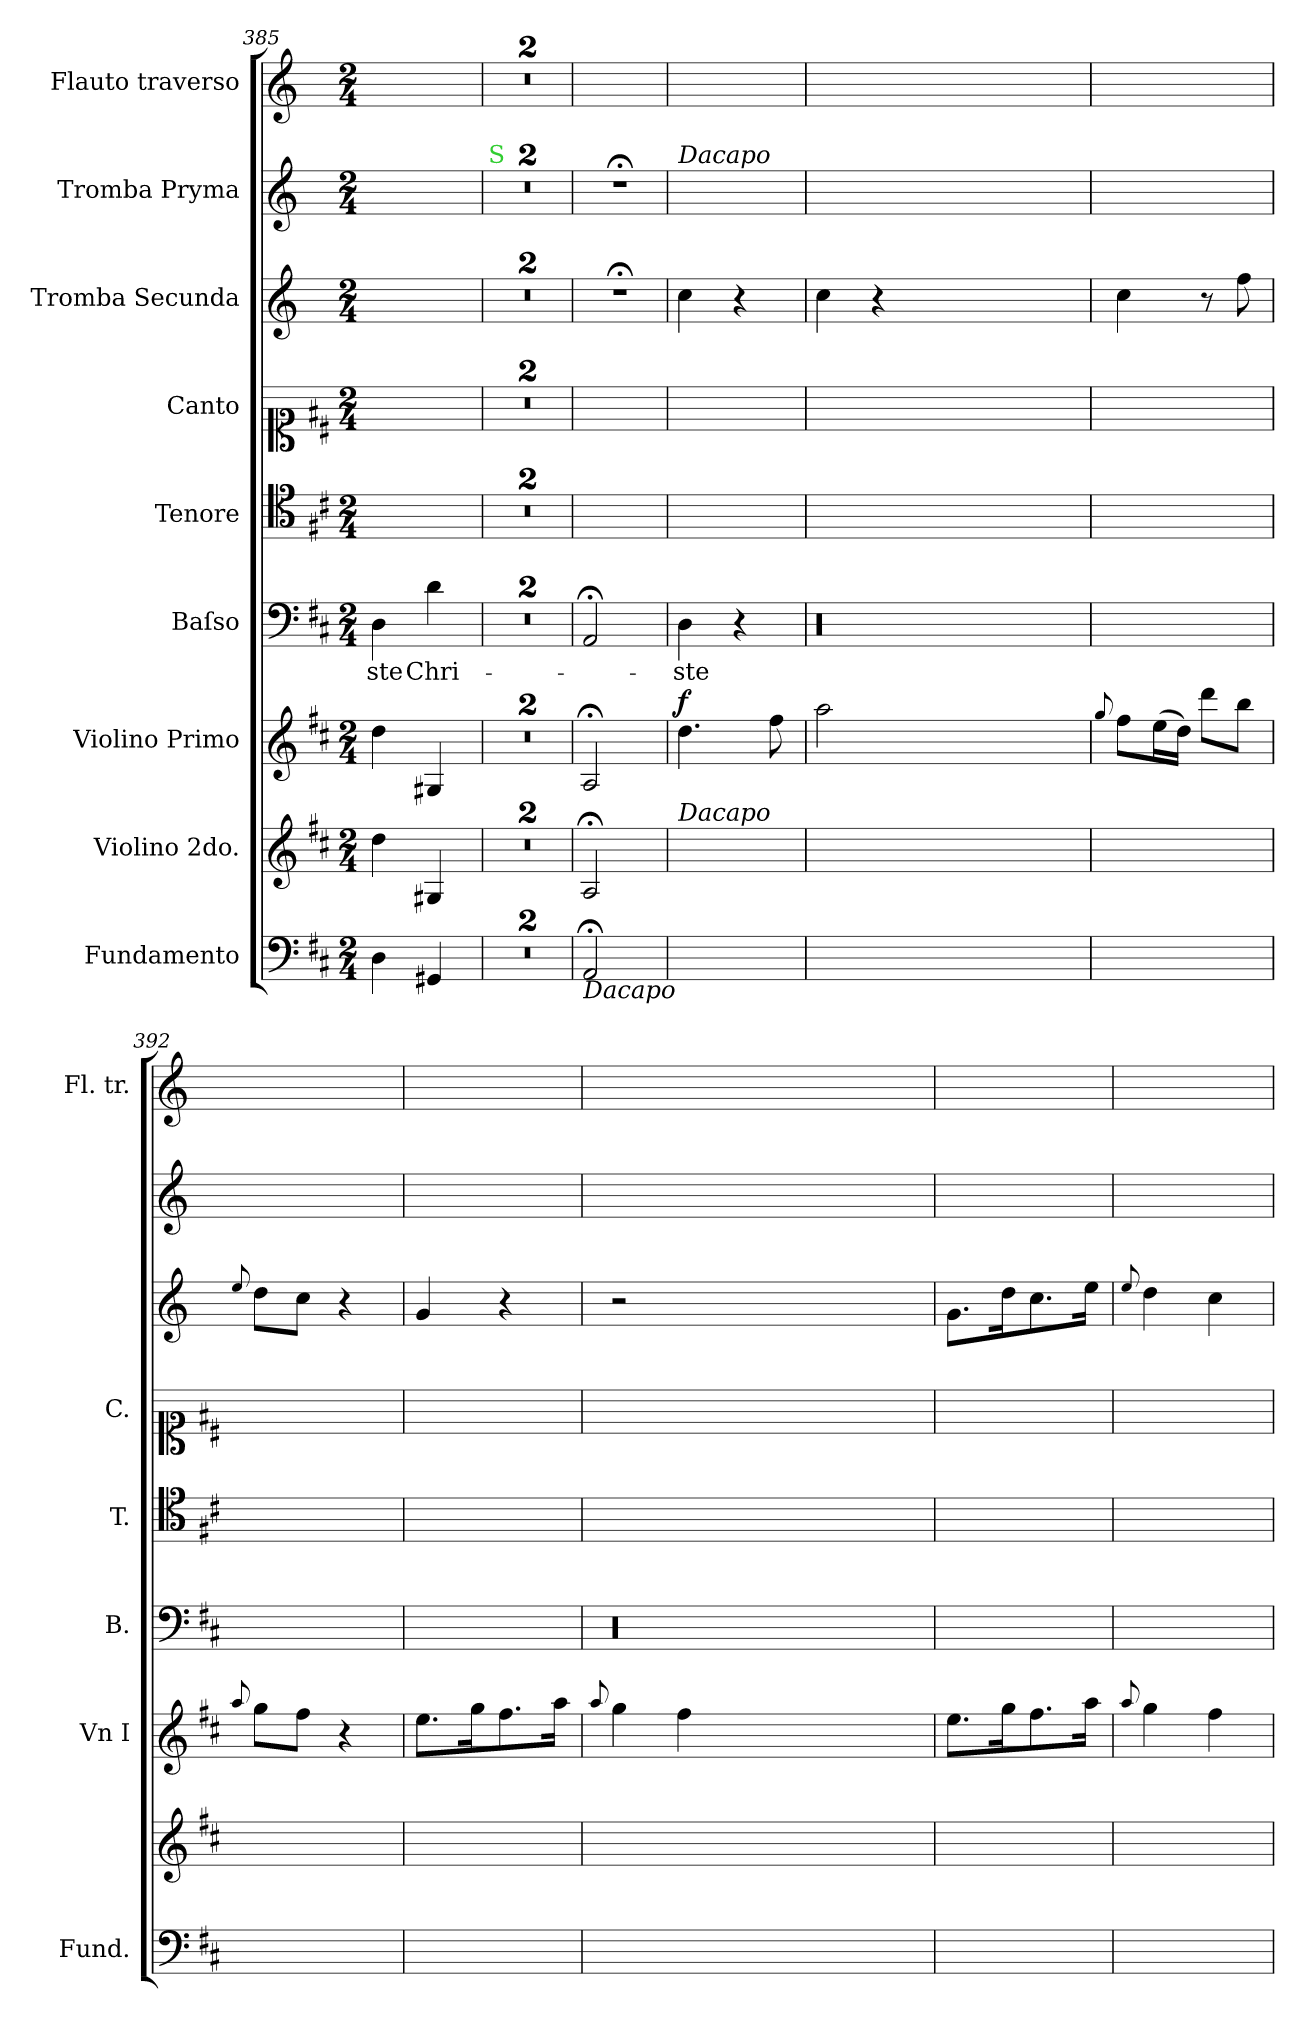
**kern	**kern	**kern	**dynam	**kern	**text	**kern	**kern	**kern	**kern	**kern
*part9	*part8	*part7	*part7	*part6	*part6	*part5	*part4	*part3	*part2	*part1
*staff9	*staff8	*staff7	*staff7	*staff6	*staff6	*staff5	*staff4	*staff3	*staff2	*staff1
*I"Fundamento	*I"Violino 2do.	*I"Violino Primo	*	*I"Baſso	*	*I"Tenore	*I"Canto	*I"Tromba Secunda	*I"Tromba Pryma	*I"Flauto traverso
*I'Fund.	*	*I'Vn I	*	*I'B.	*	*I'T.	*I'C.	*	*	*I'Fl. tr.
*clefF4	*clefG2	*clefG2	*	*clefF4	*	*clefC4	*clefC1	*clefG2	*clefG2	*clefG2
*	*	*	*	*	*	*	*	*ITrd-1c-2	*ITrd-1c-2	*
*k[f#c#]	*k[f#c#]	*k[f#c#]	*	*k[f#c#]	*	*k[f#c#]	*k[f#c#]	*k[f#c#]	*k[f#c#]	*k[]
*M2/4	*M2/4	*M2/4	*	*M2/4	*	*M2/4	*M2/4	*M2/4	*M2/4	*M2/4
=385	=385	=385	=385	=385	=385	=385	=385	=385	=385	=385
4D\	4dd\	4dd\	.	4D\	-ste	2ryy	2ryy	2ryy	2ryy	2ryy
4GG#X/	4G#X/	4G#X/	.	4d\	Chri-	.	.	.	.	.
=386	=386	=386	=386	=386	=386	=386	=386	=386	=386	=386
!	!	!	!	!	!	!	!	!	!LO:TX:a:color=limegreen:t=S	!
2ryy	2ryy	2ryy	.	2ryy	.	2ryy	2ryy	2ryy	2ryy	2ryy
=387	=387	=387	=387	=387	=387	=387	=387	=387	=387	=387
2ryy	2ryy	2ryy	.	2ryy	.	2ryy	2ryy	2ryy	2r	2ryy
=388	=388	=388	=388	=388	=388	=388	=388	=388	=388	=388
!LO:TX:b:i:t=Dacapo	!	!	!	!	!	!	!	!	!	!
2AA;</	2A;</	2A;</	.	2AA;</	.	2ryy	2ryy	2r;<	2r;<	2ryy
=389	=389	=389	=389	=389	=389	=389	=389	=389	=389	=389
!	!	!	!	!	!	!	!	!	!LO:TX:a:i:t=Dacapo	!
!	!LO:TX:a:i:t=Dacapo	!	!	!	!	!	!	!	!	!
!	!	!	!LO:DY:a	!	!	!	!	!	!	!
2ryy	2ryy	4.dd\	f	4D\	-ste	2ryy	2ryy	4dd\	2ryy	2ryy
.	.	.	.	4r	.	.	.	4r	.	.
.	.	8ff#\	.	.	.	.	.	.	.	.
=390	=390	=390	=390	=390	=390	=390	=390	=390	=390	=390
!	!	!	!	!LO:N:vis=00	!	!	!	!	!	!
2ryy	2ryy	2aa\	.	0r	.	2ryy	2ryy	4dd\	2ryy	2ryy
.	.	.	.	.	.	.	.	4r	.	.
1.ryy	1.ryy	1.ryy	.	.	.	1.ryy	1.ryy	1.ryy	1.ryy	1.ryy
=391	=391	=391	=391	=391	=391	=391	=391	=391	=391	=391
.	.	8qqgg/	.	.	.	.	.	.	.	.
2ryy	2ryy	8ff#\L	.	2ryy	.	2ryy	2ryy	4dd\	2ryy	2ryy
.	.	(16ee\L	.	.	.	.	.	.	.	.
.	.	16dd\JJ)	.	.	.	.	.	.	.	.
.	.	8ddd\L	.	.	.	.	.	8r	.	.
.	.	8bb\J	.	.	.	.	.	8gg\	.	.
=392	=392	=392	=392	=392	=392	=392	=392	=392	=392	=392
.	.	8qqaa/	.	.	.	.	.	8qqff#/	.	.
2ryy	2ryy	8gg\L	.	2ryy	.	2ryy	2ryy	8ee\L	2ryy	2ryy
.	.	8ff#\J	.	.	.	.	.	8dd\J	.	.
.	.	4r	.	.	.	.	.	4r	.	.
=393	=393	=393	=393	=393	=393	=393	=393	=393	=393	=393
2ryy	2ryy	8.ee\L	.	2ryy	.	2ryy	2ryy	4a/	2ryy	2ryy
.	.	16gg\K	.	.	.	.	.	.	.	.
.	.	8.ff#\	.	.	.	.	.	4r	.	.
.	.	16aa\Jk	.	.	.	.	.	.	.	.
=394	=394	=394	=394	=394	=394	=394	=394	=394	=394	=394
.	.	8qqaa/	.	.	.	.	.	.	.	.
!	!	!	!	!LO:N:vis=00	!	!	!	!	!	!
2ryy	2ryy	4gg\	.	0r	.	2ryy	2ryy	2r	2ryy	2ryy
.	.	4ff#\	.	.	.	.	.	.	.	.
1.ryy	1.ryy	1.ryy	.	.	.	1.ryy	1.ryy	1.ryy	1.ryy	1.ryy
=395	=395	=395	=395	=395	=395	=395	=395	=395	=395	=395
2ryy	2ryy	8.ee\L	.	2ryy	.	2ryy	2ryy	8.a\L	2ryy	2ryy
.	.	16gg\K	.	.	.	.	.	16ee\K	.	.
.	.	8.ff#\	.	.	.	.	.	8.dd\	.	.
.	.	16aa\Jk	.	.	.	.	.	16ff#\Jk	.	.
=396	=396	=396	=396	=396	=396	=396	=396	=396	=396	=396
.	.	8qqaa/	.	.	.	.	.	8qqff#/	.	.
2ryy	2ryy	4gg\	.	2ryy	.	2ryy	2ryy	4ee\	2ryy	2ryy
.	.	4ff#\	.	.	.	.	.	4dd\	.	.
=	=	=	=	=	=	=	=	=	=	=
*-	*-	*-	*-	*-	*-	*-	*-	*-	*-	*-
